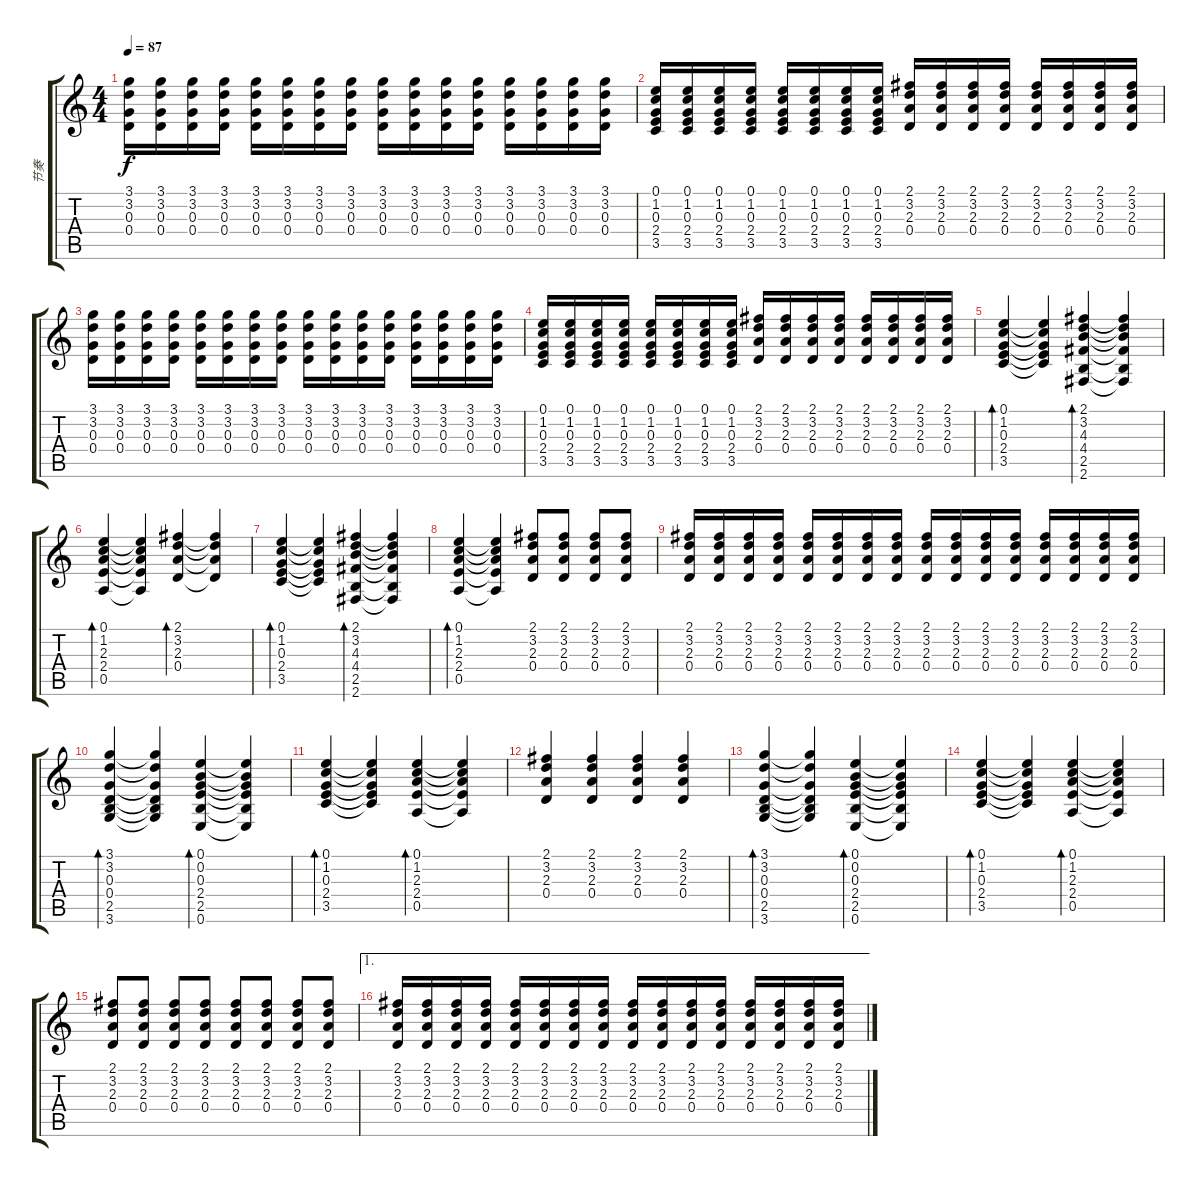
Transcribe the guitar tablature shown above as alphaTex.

\track ("节奏" "节奏") {instrument electricguitarclean}
\staff {score tabs}
\tuning (E4 B3 G3 D3 A2 E2) {hide}
\ts (4 4)
\tempo 87
\clef g2
\ks c
(3.1 3.2 0.3 0.4).16{dy f} (3.1 3.2 0.3 0.4).16 (3.1 3.2 0.3 0.4).16 (3.1 3.2 0.3 0.4).16 (3.1 3.2 0.3 0.4).16 (3.1 3.2 0.3 0.4).16 (3.1 3.2 0.3 0.4).16 (3.1 3.2 0.3 0.4).16 (3.1 3.2 0.3 0.4).16 (3.1 3.2 0.3 0.4).16 (3.1 3.2 0.3 0.4).16 (3.1 3.2 0.3 0.4).16 (3.1 3.2 0.3 0.4).16 (3.1 3.2 0.3 0.4).16 (3.1 3.2 0.3 0.4).16 (3.1 3.2 0.3 0.4).16 |
(0.1 1.2 0.3 2.4 3.5).16 (0.1 1.2 0.3 2.4 3.5).16 (0.1 1.2 0.3 2.4 3.5).16 (0.1 1.2 0.3 2.4 3.5).16 (0.1 1.2 0.3 2.4 3.5).16 (0.1 1.2 0.3 2.4 3.5).16 (0.1 1.2 0.3 2.4 3.5).16 (0.1 1.2 0.3 2.4 3.5).16 (2.1 3.2 2.3 0.4).16 (2.1 3.2 2.3 0.4).16 (2.1 3.2 2.3 0.4).16 (2.1 3.2 2.3 0.4).16 (2.1 3.2 2.3 0.4).16 (2.1 3.2 2.3 0.4).16 (2.1 3.2 2.3 0.4).16 (2.1 3.2 2.3 0.4).16 |
(3.1 3.2 0.3 0.4).16 (3.1 3.2 0.3 0.4).16 (3.1 3.2 0.3 0.4).16 (3.1 3.2 0.3 0.4).16 (3.1 3.2 0.3 0.4).16 (3.1 3.2 0.3 0.4).16 (3.1 3.2 0.3 0.4).16 (3.1 3.2 0.3 0.4).16 (3.1 3.2 0.3 0.4).16 (3.1 3.2 0.3 0.4).16 (3.1 3.2 0.3 0.4).16 (3.1 3.2 0.3 0.4).16 (3.1 3.2 0.3 0.4).16 (3.1 3.2 0.3 0.4).16 (3.1 3.2 0.3 0.4).16 (3.1 3.2 0.3 0.4).16 |
(0.1 1.2 0.3 2.4 3.5).16 (0.1 1.2 0.3 2.4 3.5).16 (0.1 1.2 0.3 2.4 3.5).16 (0.1 1.2 0.3 2.4 3.5).16 (0.1 1.2 0.3 2.4 3.5).16 (0.1 1.2 0.3 2.4 3.5).16 (0.1 1.2 0.3 2.4 3.5).16 (0.1 1.2 0.3 2.4 3.5).16 (2.1 3.2 2.3 0.4).16 (2.1 3.2 2.3 0.4).16 (2.1 3.2 2.3 0.4).16 (2.1 3.2 2.3 0.4).16 (2.1 3.2 2.3 0.4).16 (2.1 3.2 2.3 0.4).16 (2.1 3.2 2.3 0.4).16 (2.1 3.2 2.3 0.4).16 |
(0.1 1.2 0.3 2.4 3.5).4{bd 480} (0.1{t} 1.2{t} 0.3{t} 2.4{t} 3.5{t}).4 (2.1 3.2 4.3 4.4 2.5 2.6).4{bd 480} (2.1{t} 3.2{t} 4.3{t} 4.4{t} 2.5{t} 2.6{t}).4 |
(0.1 1.2 2.3 2.4 0.5).4{bd 480} (0.1{t} 1.2{t} 2.3{t} 2.4{t} 0.5{t}).4 (2.1 3.2 2.3 0.4).4{bd 480} (2.1{t} 3.2{t} 2.3{t} 0.4{t}).4 |
(0.1 1.2 0.3 2.4 3.5).4{bd 480} (0.1{t} 1.2{t} 0.3{t} 2.4{t} 3.5{t}).4 (2.1 3.2 4.3 4.4 2.5 2.6).4{bd 480} (2.1{t} 3.2{t} 4.3{t} 4.4{t} 2.5{t} 2.6{t}).4 |
(0.1 1.2 2.3 2.4 0.5).4{bd 480} (0.1{t} 1.2{t} 2.3{t} 2.4{t} 0.5{t}).4 (2.1 3.2 2.3 0.4).8 (2.1 3.2 2.3 0.4).8 (2.1 3.2 2.3 0.4).8 (2.1 3.2 2.3 0.4).8 |
(2.1 3.2 2.3 0.4).16 (2.1 3.2 2.3 0.4).16 (2.1 3.2 2.3 0.4).16 (2.1 3.2 2.3 0.4).16 (2.1 3.2 2.3 0.4).16 (2.1 3.2 2.3 0.4).16 (2.1 3.2 2.3 0.4).16 (2.1 3.2 2.3 0.4).16 (2.1 3.2 2.3 0.4).16 (2.1 3.2 2.3 0.4).16 (2.1 3.2 2.3 0.4).16 (2.1 3.2 2.3 0.4).16 (2.1 3.2 2.3 0.4).16 (2.1 3.2 2.3 0.4).16 (2.1 3.2 2.3 0.4).16 (2.1 3.2 2.3 0.4).16 |
(3.1 3.2 0.3 0.4 2.5 3.6).4{bd 480} (3.1{t} 3.2{t} 0.3{t} 0.4{t} 2.5{t} 3.6{t}).4 (0.1 0.2 0.3 2.4 2.5 0.6).4{bd 480} (0.1{t} 0.2{t} 0.3{t} 2.4{t} 2.5{t} 0.6{t}).4 |
(0.1 1.2 0.3 2.4 3.5).4{bd 480} (0.1{t} 1.2{t} 0.3{t} 2.4{t} 3.5{t}).4 (0.1 1.2 2.3 2.4 0.5).4{bd 480} (0.1{t} 1.2{t} 2.3{t} 2.4{t} 0.5{t}).4 |
(2.1 3.2 2.3 0.4).4 (2.1 3.2 2.3 0.4).4 (2.1 3.2 2.3 0.4).4 (2.1 3.2 2.3 0.4).4 |
(3.1 3.2 0.3 0.4 2.5 3.6).4{bd 480} (3.1{t} 3.2{t} 0.3{t} 0.4{t} 2.5{t} 3.6{t}).4 (0.1 0.2 0.3 2.4 2.5 0.6).4{bd 480} (0.1{t} 0.2{t} 0.3{t} 2.4{t} 2.5{t} 0.6{t}).4 |
(0.1 1.2 0.3 2.4 3.5).4{bd 480} (0.1{t} 1.2{t} 0.3{t} 2.4{t} 3.5{t}).4 (0.1 1.2 2.3 2.4 0.5).4{bd 480} (0.1{t} 1.2{t} 2.3{t} 2.4{t} 0.5{t}).4 |
(2.1 3.2 2.3 0.4).8 (2.1 3.2 2.3 0.4).8 (2.1 3.2 2.3 0.4).8 (2.1 3.2 2.3 0.4).8 (2.1 3.2 2.3 0.4).8 (2.1 3.2 2.3 0.4).8 (2.1 3.2 2.3 0.4).8 (2.1 3.2 2.3 0.4).8 |
\ae 1
(2.1 3.2 2.3 0.4).16 (2.1 3.2 2.3 0.4).16 (2.1 3.2 2.3 0.4).16 (2.1 3.2 2.3 0.4).16 (2.1 3.2 2.3 0.4).16 (2.1 3.2 2.3 0.4).16 (2.1 3.2 2.3 0.4).16 (2.1 3.2 2.3 0.4).16 (2.1 3.2 2.3 0.4).16 (2.1 3.2 2.3 0.4).16 (2.1 3.2 2.3 0.4).16 (2.1 3.2 2.3 0.4).16 (2.1 3.2 2.3 0.4).16 (2.1 3.2 2.3 0.4).16 (2.1 3.2 2.3 0.4).16 (2.1 3.2 2.3 0.4).16
